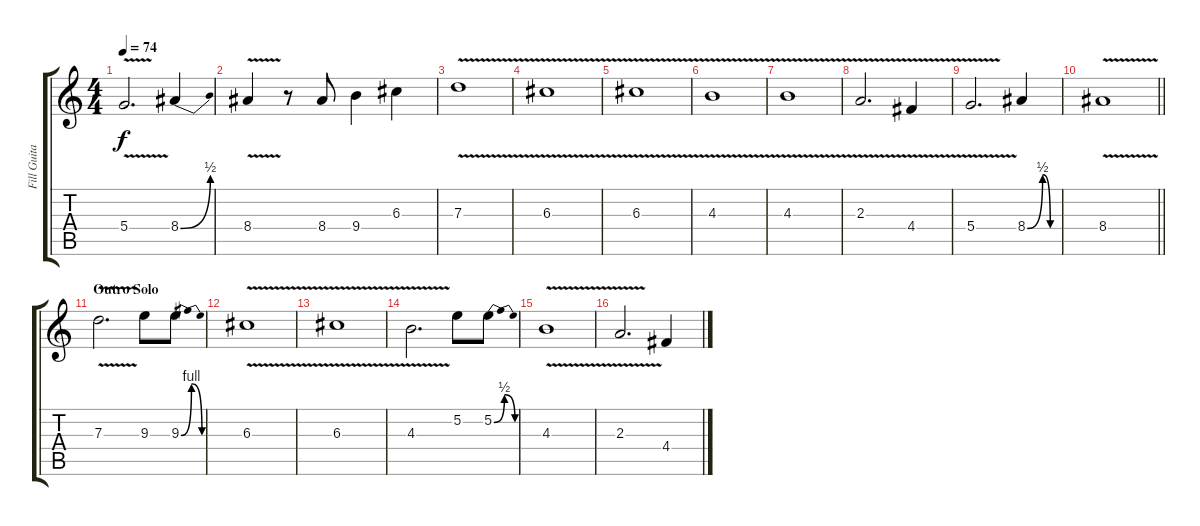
\track ("Fill Guitar #1" "Fill Guita") {instrument distortionguitar}
\staff {score tabs}
\tuning (E4 B3 G3 D3 A2 E2) {hide}
\ts (4 4)
\tempo 74
\clef g2
\ks c
5.4{v}.2{d dy f} 8.4{be (bend 0 0 60 2)}.4 |
8.4{v}.4 r.8 8.4.8 9.4.4 6.3.4 |
7.3{v}.1 |
6.3{v}.1 |
6.3{v}.1 |
4.3{v}.1 |
4.3{v}.1 |
2.3{v}.2{d} 4.4{v}.4 |
5.4{v}.2{d} 8.4{be (custom 0 0 30 2 45 0 60 0)}.4 |
\barLineRight lightlight
8.4{v}.1 |
\section ("" "Outro Solo")
7.3{v}.2{d} 9.3.8 9.3{be (bendrelease 0 0 30 4 30 4 60 0)}.8 |
6.3{v}.1 |
6.3{v}.1 |
4.3{v}.2{d} 5.2.8 5.2{be (bendrelease 0 0 30 2 30 2 60 0)}.8 |
4.3{v}.1 |
2.3{v}.2{d} 4.4.4
